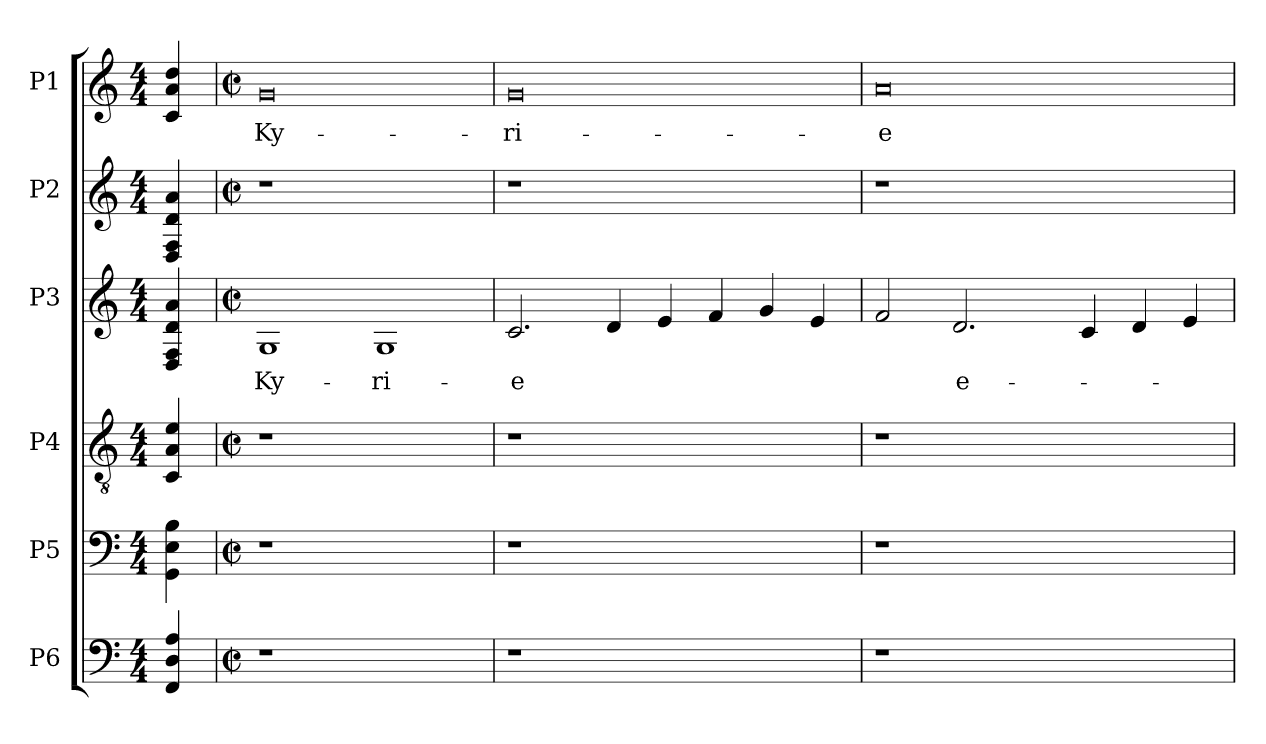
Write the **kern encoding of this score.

**kern	**kern	**kern	**kern	**text	**kern	**kern	**text
*part6	*part5	*part4	*part3	*part3	*part2	*part1	*part1
*staff6	*staff5	*staff4	*staff3	*staff3	*staff2	*staff1	*staff1
*I"P6	*I"P5	*I"P4	*I"P3	*	*I"P2	*I"P1	*
!!LO:PB:g=z
*clefF4	*clefF4	*clefGv2	*clefG2	*	*clefG2	*clefG2	*
*	*	*ITrd7c12	*	*	*	*	*
*k[]	*k[]	*k[]	*k[]	*	*k[]	*k[]	*
*C:	*C:	*C:	*C:	*	*C:	*C:	*
*M4/4	*M4/4	*M4/4	*M4/4	*	*M4/4	*M4/4	*
=	=	=	=	=	=	=	=
4FFi/ 4Di 4Ai	4GGi\ 4Ei 4Bi	4CCi/ 4AAi 4Ei	4Di/ 4Fi 4di 4ai	.	4Di/ 4Fi 4di 4ai	4ci/ 4ai 4ddi	.
=1	=1	=1	=1	=1	=1	=1	=1
*M2/2	*M2/2	*M2/2	*M2/2	*	*M2/2	*M2/2	*
*met(c|)	*met(c|)	*met(c|)	*met(c|)	*	*met(c|)	*met(c|)	*
!LO:N:vis=1	!LO:N:vis=1	!LO:N:vis=1	!	!	!	!	!
!	!	!	!	!LO:LY:b:color=#000000	!LO:N:vis=1	!	!
!	!	!	!	!	!	!	!LO:LY:b:color=#000000
1r	1r	1r	1Gi	Ky-	1r	0gi	Ky-
!	!	!	!	!LO:LY:b:color=#000000	!	!	!
1ryy	1ryy	1ryy	1Gi	-ri-	1ryy	.	.
=2	=2	=2	=2	=2	=2	=2	=2
!LO:N:vis=1	!LO:N:vis=1	!LO:N:vis=1	!	!	!	!	!
!	!	!	!	!LO:LY:b:color=#000000	!LO:N:vis=1	!	!
!	!	!	!	!	!	!	!LO:LY:b:color=#000000
1r	1r	1r	2.ci/	-e	1r	0gi	-ri-
.	.	.	4di/	.	.	.	.
1ryy	1ryy	1ryy	4ei/	.	1ryy	.	.
.	.	.	4fi/	.	.	.	.
.	.	.	4gi/	.	.	.	.
.	.	.	4ei/	.	.	.	.
=3	=3	=3	=3	=3	=3	=3	=3
!LO:N:vis=1	!LO:N:vis=1	!LO:N:vis=1	!	!	!LO:N:vis=1	!	!
!	!	!	!	!	!	!	!LO:LY:b:color=#000000
1r	1r	1r	2fi/	.	1r	0ai	-e
!	!	!	!	!LO:LY:b:color=#000000	!	!	!
.	.	.	2.di/	e-	.	.	.
1ryy	1ryy	1ryy	.	.	1ryy	.	.
.	.	.	4ci/	.	.	.	.
.	.	.	4di/	.	.	.	.
.	.	.	4ei/	.	.	.	.
=	=	=	=	=	=	=	=
*-	*-	*-	*-	*-	*-	*-	*-
